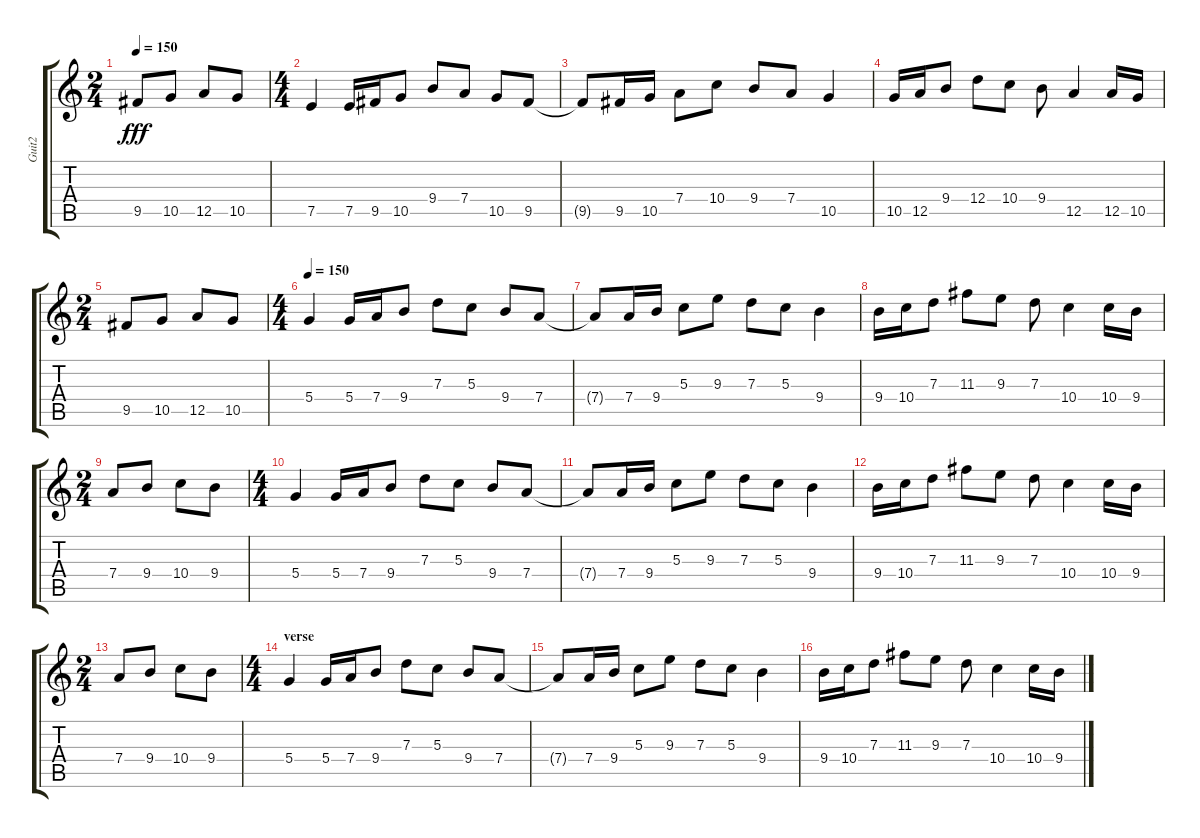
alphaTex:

\track ("Guit2" "Guit2") {instrument overdrivenguitar}
\staff {score tabs}
\tuning (E4 B3 G3 D3 A2 E2) {hide}
\ts (2 4)
\tempo 150
\clef g2
\ks c
9.5.8{dy fff} 10.5.8 12.5.8 10.5.8 |
\ts (4 4)
7.5.4 7.5.16 9.5.16 10.5.8 9.4.8 7.4.8 10.5.8 9.5.8 |
9.5{t}.8 9.5.16 10.5.16 7.4.8 10.4.8 9.4.8 7.4.8 10.5.4 |
10.5.16 12.5.16 9.4.8 12.4.8 10.4.8 9.4.8 12.5.4 12.5.16 10.5.16 |
\ts (2 4)
9.5.8 10.5.8 12.5.8 10.5.8 |
\ts (4 4)
\tempo 150
5.4.4 5.4.16 7.4.16 9.4.8 7.3.8 5.3.8 9.4.8 7.4.8 |
7.4{t}.8 7.4.16 9.4.16 5.3.8 9.3.8 7.3.8 5.3.8 9.4.4 |
9.4.16 10.4.16 7.3.8 11.3.8 9.3.8 7.3.8 10.4.4 10.4.16 9.4.16 |
\ts (2 4)
7.4.8 9.4.8 10.4.8 9.4.8 |
\ts (4 4)
5.4.4 5.4.16 7.4.16 9.4.8 7.3.8 5.3.8 9.4.8 7.4.8 |
7.4{t}.8 7.4.16 9.4.16 5.3.8 9.3.8 7.3.8 5.3.8 9.4.4 |
9.4.16 10.4.16 7.3.8 11.3.8 9.3.8 7.3.8 10.4.4 10.4.16 9.4.16 |
\ts (2 4)
7.4.8 9.4.8 10.4.8 9.4.8 |
\ts (4 4)
\section ("" "verse")
5.4.4 5.4.16 7.4.16 9.4.8 7.3.8 5.3.8 9.4.8 7.4.8 |
7.4{t}.8 7.4.16 9.4.16 5.3.8 9.3.8 7.3.8 5.3.8 9.4.4 |
9.4.16 10.4.16 7.3.8 11.3.8 9.3.8 7.3.8 10.4.4 10.4.16 9.4.16
